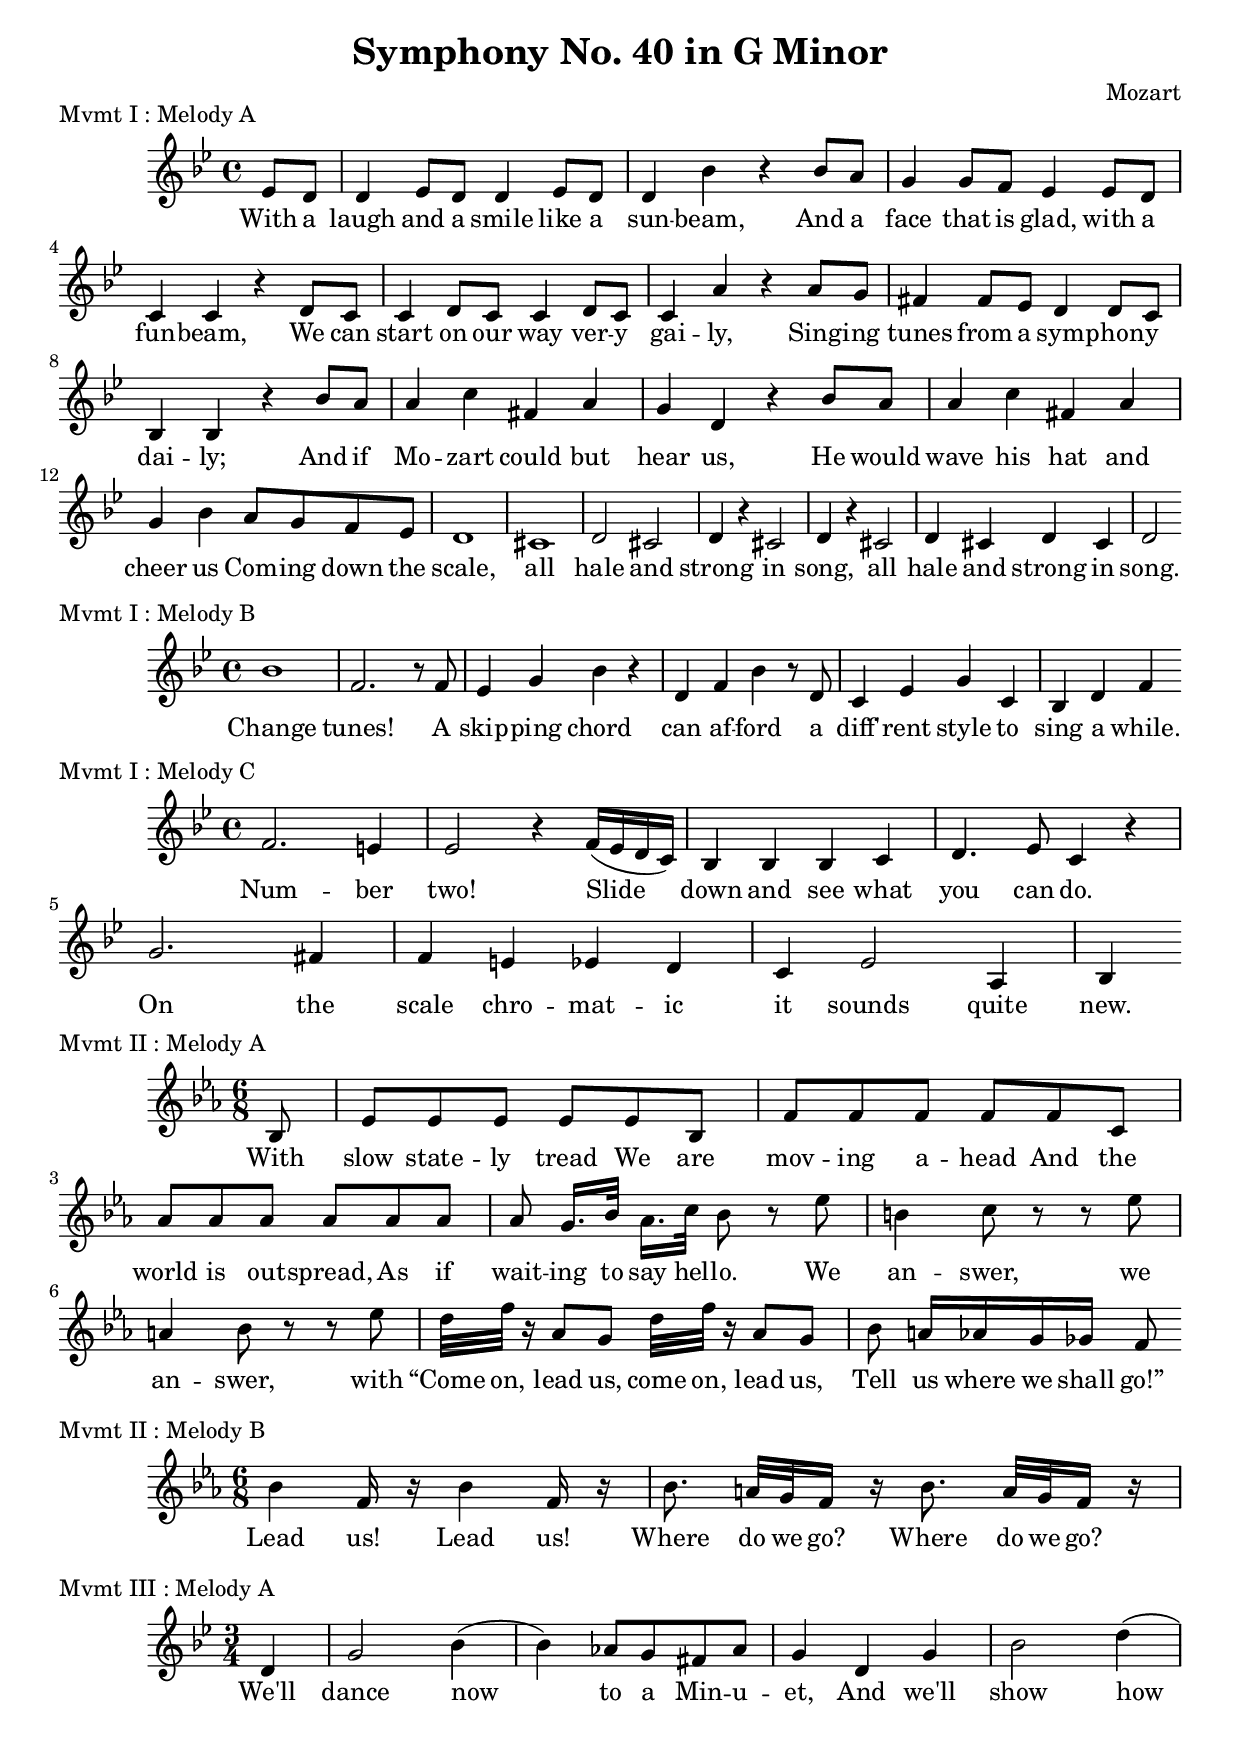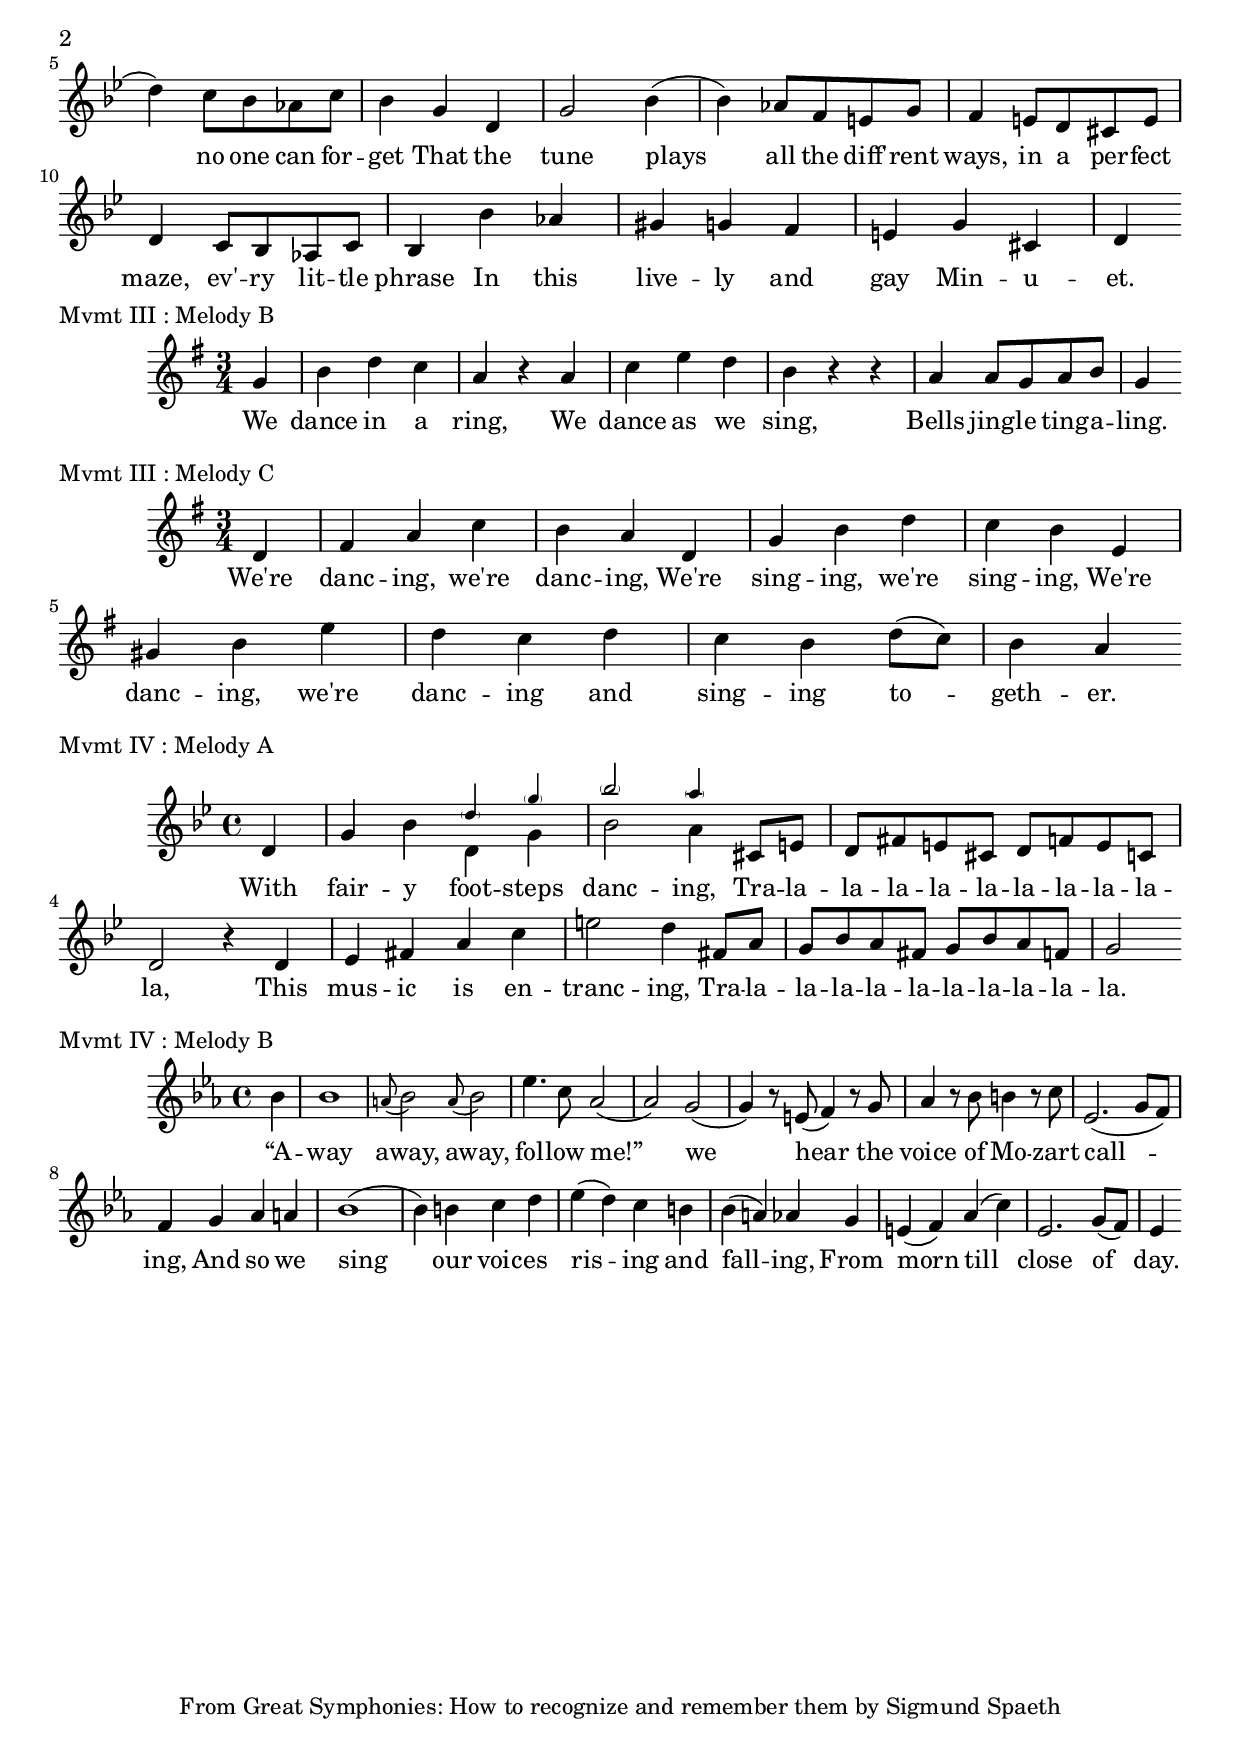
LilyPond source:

% Mozart Symphony No. 40
\version "2.18.2"
% Melody definitions for movements of
% Mozart's 40th Symphony (mozart-040)

% Movement I Melody A {{{
melody_ia = <<
    \relative c' {
        \clef "treble"
        \key g \minor
        \time 4/4
        \partial 4 ees8 d |
        d4 ees8 d d4 ees8 d | d4 bes'4 r bes8 a8 |
        g4 g8 f8 ees4 ees8 d8 | c4 c r d8 c |
        c4 d8 c c4 d8 c | c4 a'4 r a8 g |
        fis4 fis8 ees d4 d8 c | bes4 bes r bes'8 a |
        a4 c fis, a | g4 d r bes'8 a |
        a4 c fis, a | g4 bes a8 g f ees |
        d1 | cis1 | d2 cis | d4 r cis2 |
        d4 r cis2 | d4 cis d cis | d2
    }
    \addlyrics {
        With a laugh and a smile like a sun -- beam,
        And a face that is glad, with a fun -- beam,
        We can start on our way ver -- y gai -- ly,
        Sing -- ing tunes from a sym -- phon -- y dai -- ly;
        And if Mo -- zart could but hear us,
        He would wave his hat and cheer us
        Com -- ing down the scale,
        all hale and strong in song, all hale and strong in song.
    }
>> % }}}

% Movement I Melody B {{{
melody_ib = <<
    \relative c'' {
        \clef "treble"
        \key g \minor
        \time 4/4
        bes1 | f2. r8 f8 |
        ees4 g bes r | d,4 f bes r8 d, |
        c4 ees g c, | bes4 d f
    }
    \addlyrics {
      Change tunes! A skip -- ping chord can af -- ford a
      diff' -- rent style to sing a while.
    }
>> % }}}

% Movement I Melody C {{{
melody_ic = <<
    \relative c' {
        \clef "treble"
        \key g \minor
        \time 4/4
        f2. e4 | ees2 r4 f16( ees d c) |
        bes4 bes bes c | d4. ees8 c4 r4 |
        g'2. fis4 | f4 e ees d | c4 ees2 a,4 | bes4
    }
    \addlyrics {
      Num -- ber two! Slide down and see what you can do.
      On the scale chro -- mat -- ic it sounds quite new.
    }
>> % }}}

% Movement II Melody A {{{
melody_iia = <<
    \relative c' {
        \clef "treble"
        \key ees \major
        \time 6/8
        \partial 8 bes8 |
        ees8 ees ees ees ees bes |
        f'8 f f f f c |
        aes'8 aes aes aes aes aes |
        aes8 g16.[ bes32] aes16.[ c32] bes8 r8 ees8 |
        b4 c8 r8 r8 ees8 |
        a,4 bes8 r8 r8 ees8 |
        d32 f32 r16 aes,8 g d'32 f32 r16 aes,8 g |
        bes8 a16[ aes16 g16 ges16] f8
    }
    \addlyrics {
      With slow state -- ly tread We are mov -- ing a -- head And the
      world is out -- spread, As if wait -- ing to say hel -- lo.
      We an -- swer, we an -- swer, with “Come on, lead us, come on, lead us,
      Tell us where we shall go!”
    }
>> % }}}

% Movement II Melody B {{{
melody_iib = <<
    \relative c'' {
        \clef "treble"
        \key ees \major
        \time 6/8
        bes4 f16 r16 bes4 f16 r16 |
        bes8. a32[ g32 f16] r16 bes8. a32[ g32 f16] r16 |
    }
    \addlyrics {
      Lead us! Lead us! Where do we go? Where do we go?
    }
>> % }}}

% Movement III Melody A {{{
melody_iiia = <<
    \relative c' {
        \clef "treble"
        \key g \minor
        \time 3/4
        \partial 4 d4 |
        g2 bes4( |
        bes4) aes8 g fis aes |
        g4 d g |
        bes2 d4( |
        d4) c8 bes aes c |
        bes4 g d |
        g2 bes4( |
        bes4) aes8 f e g |
        f4 e8 d cis e |
        d4 c8 bes aes c |
        bes4 bes' aes |
        gis4 g f |
        e4 g cis, |
        d4
    }
    \addlyrics {
      We'll dance now to a Min -- u -- et, And we'll show how
      no one can for -- get That the tune plays all the diff' -- rent ways,
      in a per -- fect maze, ev' -- ry lit -- tle phrase
      In this live -- ly and gay Min -- u -- et.
    }
>> % }}}

% Movement III Melody B {{{
melody_iiib = <<
    \relative c'' {
        \clef "treble"
        \key g \major
        \time 3/4
        \partial 4 g4 |
        b4 d c |
        a4 r4 a |
        c4 e d |
        b4 r r |
        a4 a8 g a b |
        g4
    }
    \addlyrics {
      We dance in a ring, We dance as we sing,
      Bells jing -- le ting -- a -- ling.
    }
>> % }}}

% Movement III Melody C {{{
melody_iiic = <<
    \relative c' {
        \clef "treble"
        \key g \major
        \time 3/4
        \partial 4 d4 |
        fis4 a c |
        b a d, |
        g b d |
        c b e, |
        gis b e |
        d c d |
        c b d8( c8) |
        b4 a
    }
    \addlyrics {
      We're danc -- ing, we're danc -- ing,
      We're sing -- ing, we're sing -- ing,
      We're danc -- ing, we're danc -- ing
      and sing -- ing to -- geth -- er.
    }
>> % }}}

% Movement IV Melody A {{{
melody_iva = <<
    \relative c' {
        \clef "treble"
        \key g \minor
        \time 4/4
        \partial 4 d4 |
        g4 bes <<
            { \voiceOne \tiny\parenthesize d \parenthesize g }
            \new Voice {\voiceTwo d, g }
        >> \oneVoice\normalsize |
        <<
            { \voiceOne \tiny\parenthesize bes'2 \parenthesize a4 }
            \new Voice {\voiceTwo bes,2 a4 }
        >> \oneVoice\normalsize cis,8 e8 |
        d8 fis e cis d f e c |
        d2 r4 d4 |
        ees4 fis a c |
        e2 d4 fis,8 a |
        g8 bes a fis g bes a f |
        g2
    }
    \addlyrics {
      With fair -- y foot -- steps danc -- ing,
      Tra -- la -- la -- la -- la -- la -- la -- la -- la -- la -- la,
      This mus -- ic is en -- tranc -- ing,
      Tra -- la -- la -- la -- la -- la -- la -- la -- la -- la -- la.
    }
>> % }}}

% Movement IV Melody B {{{
melody_ivb = <<
    \relative c'' {
        \clef "treble"
        \key ees \major
        \time 4/4
        \partial 4 bes4 |
        bes1 |
        \grace a8( bes2) \grace a8( bes2) |
        ees4. c8 aes2( |
        aes2) g2( |
        g4) r8 e8( f4) r8 g8 |
        aes4 r8 bes8 b4 r8 c8 |
        ees,2.( g8 f) |
        f4 g aes a |
        bes1( |
        bes4) b c d |
        ees4( d) c b |
        bes4( a) aes g |
        e4( f) aes( c) |
        ees,2. g8( f) |
        ees4
    }
    \addlyrics {
      “A -- way away, away, fol -- low me!” we hear the voice
      of Mo -- zart call -- ing, And so we sing our voic -- es
      ris -- ing and fall -- ing, From morn till close of day.
    }
>> % }}}


\header {
    title = "Symphony No. 40 in G Minor"
    composer = "Mozart"
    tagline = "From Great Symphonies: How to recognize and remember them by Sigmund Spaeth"
}
\layout { ragged-right = ##f }

\score {
    \header {piece = "Mvmt I : Melody A"}
    \melody_ia
}
\score {
    \header {piece = "Mvmt I : Melody B"}
    \melody_ib
}
\score {
    \header {piece = "Mvmt I : Melody C"}
    \melody_ic
}
\score {
    \header {piece = "Mvmt II : Melody A"}
    \melody_iia
}
\score {
    \header {piece = "Mvmt II : Melody B"}
    \melody_iib
}
\score {
    \header {piece = "Mvmt III : Melody A"}
    \melody_iiia
}
\score {
    \header {piece = "Mvmt III : Melody B"}
    \melody_iiib
}
\score {
    \header {piece = "Mvmt III : Melody C"}
    \melody_iiic
}
\score {
    \header {piece = "Mvmt IV : Melody A"}
    \melody_iva
}
\score {
    \header {piece = "Mvmt IV : Melody B"}
    \melody_ivb
}
